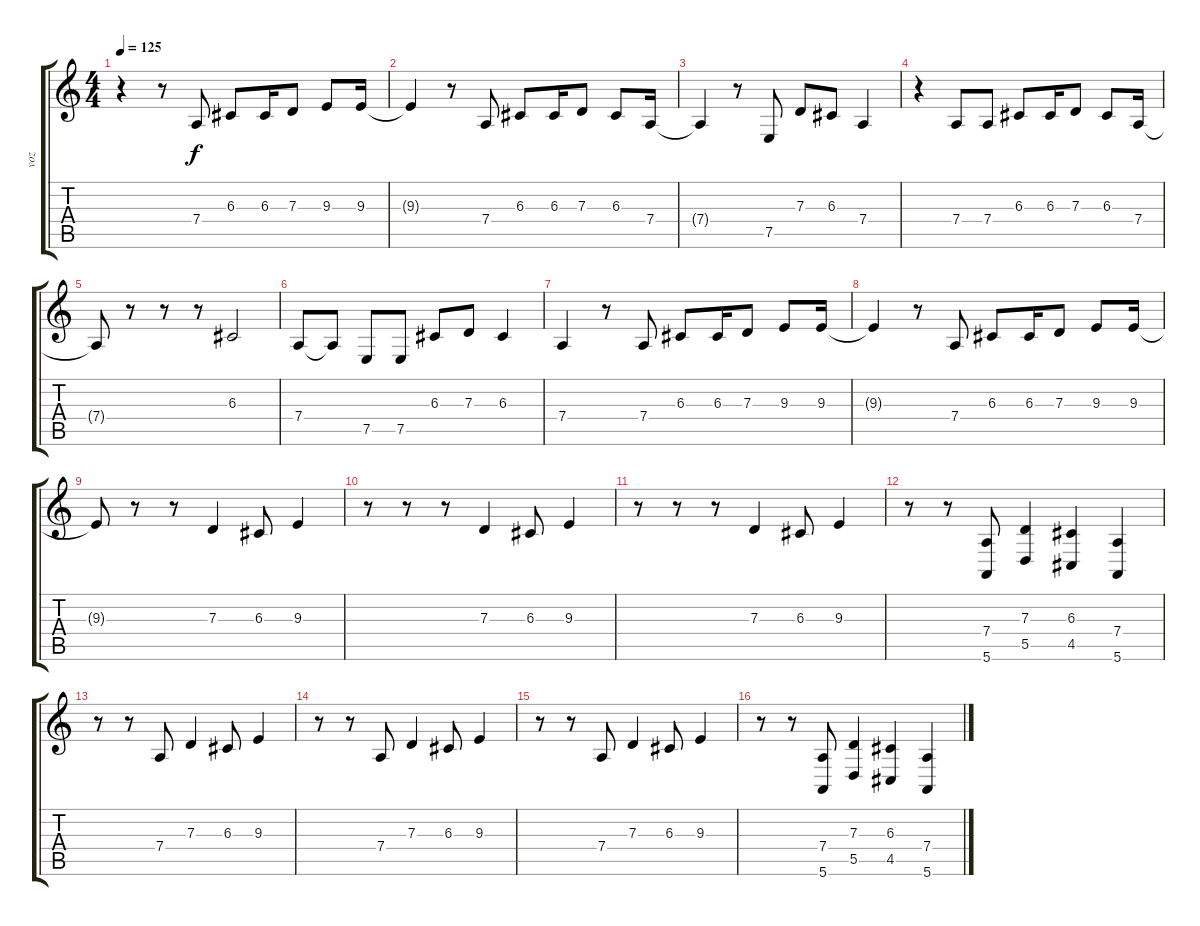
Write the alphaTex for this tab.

\track ("voz" "voz") {instrument sopranosax}
\staff {score tabs}
\tuning (E4 B3 G3 D3 A2 E2) {hide}
\ts (4 4)
\tempo 125
\clef g2
\ks c
r.4{dy f} r.8 7.4.8 6.3.8 6.3.16 7.3.8 9.3.8 9.3.16 |
9.3{t}.4 r.8 7.4.8 6.3.8 6.3.16 7.3.8 6.3.8 7.4.16 |
7.4{t}.4 r.8 7.5.8 7.3.8 6.3.8 7.4.4 |
r.4 7.4.8 7.4.8 6.3.8 6.3.16 7.3.8 6.3.8 7.4.16 |
7.4{t}.8 r.8 r.8 r.8 6.3.2 |
7.4.8 7.4{t}.8 7.5.8 7.5.8 6.3.8 7.3.8 6.3.4 |
7.4.4 r.8 7.4.8 6.3.8 6.3.16 7.3.8 9.3.8 9.3.16 |
9.3{t}.4 r.8 7.4.8 6.3.8 6.3.16 7.3.8 9.3.8 9.3.16 |
9.3{t}.8 r.8 r.8 7.3.4 6.3.8 9.3.4 |
r.8 r.8 r.8 7.3.4 6.3.8 9.3.4 |
r.8 r.8 r.8 7.3.4 6.3.8 9.3.4 |
r.8 r.8 (7.4 5.6).8 (7.3 5.5).4 (6.3 4.5).4 (7.4 5.6).4 |
r.8 r.8 7.4.8 7.3.4 6.3.8 9.3.4 |
r.8 r.8 7.4.8 7.3.4 6.3.8 9.3.4 |
r.8 r.8 7.4.8 7.3.4 6.3.8 9.3.4 |
r.8 r.8 (7.4 5.6).8 (7.3 5.5).4 (6.3 4.5).4 (7.4 5.6).4
